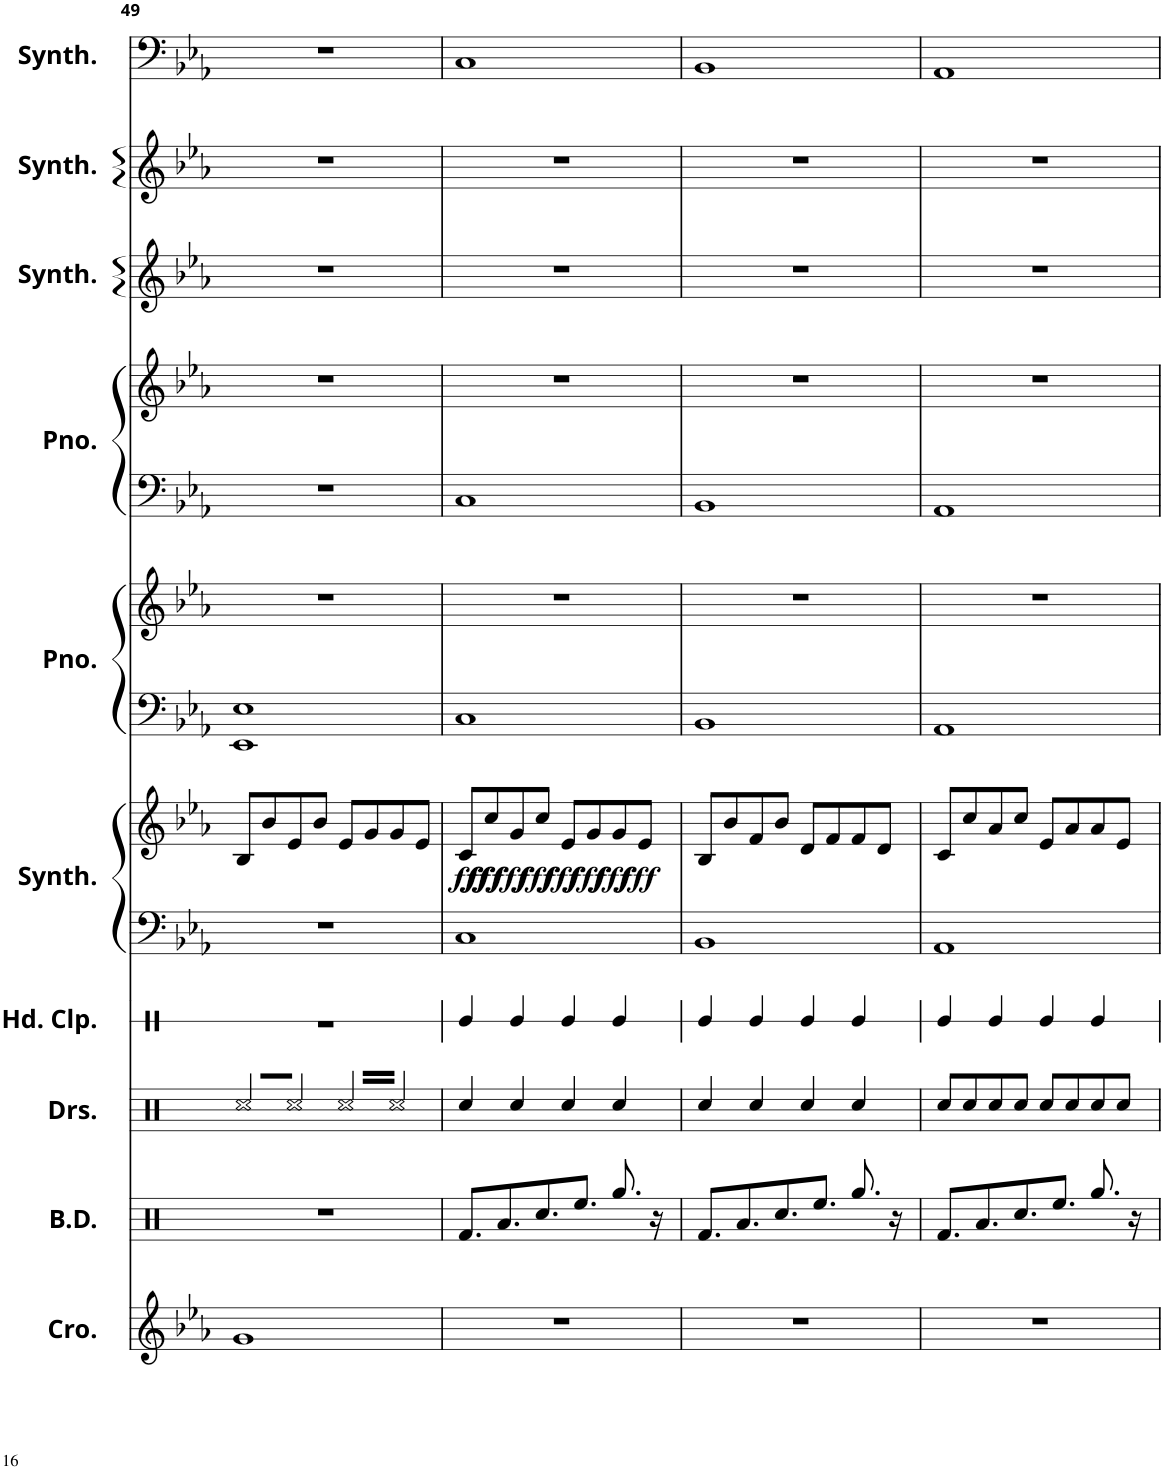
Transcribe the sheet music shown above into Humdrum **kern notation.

**kern	**kern	**kern	**kern	**kern	**kern	**dynam	**kern	**kern	**kern	**kern	**kern	**kern	**kern
*part10	*part9	*part8	*part7	*part6	*part6	*part6	*part5	*part5	*part4	*part4	*part3	*part2	*part1
*staff13	*staff12	*staff11	*staff10	*staff9	*staff8	*staff8/9	*staff7	*staff6	*staff5	*staff4	*staff3	*staff2	*staff1
*I"REVERSE CYMBAL	*I"BASS DRUMS	*I"PERCUSSION	*I"CLAP	*I"LEAD BASS SYNTH	*	*	*I"MELODY PIANO	*	*I"ACCOMPANIMENT PIANO	*	*I"SQUARE SYNTH	*I"SINE SYNTH	*I"SAW SYNTH
*	*I'B.D.	*	*	*I'Synth.	*	*	*I'Pno.	*	*I'Pno.	*	*I'Synth.	*I'Synth.	*I'Synth.
!!LO:PB:g=z
*clefG2	*clefX	*clefX	*clefX	*clefF4	*clefG2	*	*clefF4	*clefG2	*clefF4	*clefG2	*clefG2	*clefG2	*clefF4
*Trd-14c-24	*	*	*	*	*	*	*	*	*	*	*	*	*
*k[b-e-a-]	*k[]	*k[]	*k[]	*k[b-e-a-]	*k[b-e-a-]	*	*k[b-e-a-]	*k[b-e-a-]	*k[b-e-a-]	*k[b-e-a-]	*k[b-e-a-]	*k[b-e-a-]	*k[b-e-a-]
*M4/4	*M4/4	*M4/4	*M4/4	*M4/4	*M4/4	*	*M4/4	*M4/4	*M4/4	*M4/4	*M4/4	*M4/4	*M4/4
=49	=49	=49	=49	=49	=49	=49	=49	=49	=49	=49	=49	=49	=49
*	*	*tremolo	*	*	*	*	*	*	*	*	*	*	*
1g	1r	16Rcc/LL	1r	1r	8B-/L	.	1EE- 1E-	1r	1r	1r	1r	1r	1r
.	.	16Rcc/	.	.	.	.	.	.	.	.	.	.	.
.	.	16Rcc/	.	.	8b-/	.	.	.	.	.	.	.	.
.	.	16Rcc/	.	.	.	.	.	.	.	.	.	.	.
.	.	16Rcc/	.	.	8e-/	.	.	.	.	.	.	.	.
.	.	16Rcc/	.	.	.	.	.	.	.	.	.	.	.
.	.	16Rcc/	.	.	8b-/J	.	.	.	.	.	.	.	.
.	.	16Rcc/JJ	.	.	.	.	.	.	.	.	.	.	.
.	.	32Rcc/LLL	.	.	8e-/L	.	.	.	.	.	.	.	.
.	.	32Rcc/	.	.	.	.	.	.	.	.	.	.	.
.	.	32Rcc/	.	.	.	.	.	.	.	.	.	.	.
.	.	32Rcc/	.	.	.	.	.	.	.	.	.	.	.
.	.	32Rcc/	.	.	8g/	.	.	.	.	.	.	.	.
.	.	32Rcc/	.	.	.	.	.	.	.	.	.	.	.
.	.	32Rcc/	.	.	.	.	.	.	.	.	.	.	.
.	.	32Rcc/	.	.	.	.	.	.	.	.	.	.	.
.	.	32Rcc/	.	.	8g/	.	.	.	.	.	.	.	.
.	.	32Rcc/	.	.	.	.	.	.	.	.	.	.	.
.	.	32Rcc/	.	.	.	.	.	.	.	.	.	.	.
.	.	32Rcc/	.	.	.	.	.	.	.	.	.	.	.
.	.	32Rcc/	.	.	8e-/J	.	.	.	.	.	.	.	.
.	.	32Rcc/	.	.	.	.	.	.	.	.	.	.	.
.	.	32Rcc/	.	.	.	.	.	.	.	.	.	.	.
.	.	32Rcc/JJJ	.	.	.	.	.	.	.	.	.	.	.
*	*	*Xtremolo	*	*	*	*	*	*	*	*	*	*	*
=50	=50	=50	=50	=50	=50	=50	=50	=50	=50	=50	=50	=50	=50
!	!	!	!	!	!	!LO:DY:b	!	!	!	!	!	!	!
1r	8.Rf/L	4Rcc/	4Re/	1C	8c/L	fff	1C	1r	1C	1r	1r	1r	1C
.	.	.	.	.	.	.	.	.	.	.	.	.	.
.	.	.	.	.	.	.	.	.	.	.	.	.	.
.	.	.	.	.	.	.	.	.	.	.	.	.	.
!	!	!	!	!	!	!LO:DY:b	!	!	!	!	!	!	!
.	.	.	.	.	8cc/	fff	.	.	.	.	.	.	.
.	.	.	.	.	.	.	.	.	.	.	.	.	.
.	8.Ra/	.	.	.	.	.	.	.	.	.	.	.	.
.	.	.	.	.	.	.	.	.	.	.	.	.	.
!	!	!	!	!	!	!LO:DY:b	!	!	!	!	!	!	!
.	.	4Rcc/	4Re/	.	8g/	fff	.	.	.	.	.	.	.
!	!	!	!	!	!	!LO:DY:b	!	!	!	!	!	!	!
.	8.Rcc/	.	.	.	8cc/J	fff	.	.	.	.	.	.	.
!	!	!	!	!	!	!LO:DY:b	!	!	!	!	!	!	!
.	.	4Rcc/	4Re/	.	8e-/L	fff	.	.	.	.	.	.	.
.	8.Ree/J	.	.	.	.	.	.	.	.	.	.	.	.
!	!	!	!	!	!	!LO:DY:b	!	!	!	!	!	!	!
.	.	.	.	.	8g/	fff	.	.	.	.	.	.	.
!	!	!	!	!	!	!LO:DY:b	!	!	!	!	!	!	!
.	8.Rgg/	4Rcc/	4Re/	.	8g/	fff	.	.	.	.	.	.	.
!	!	!	!	!	!	!LO:DY:b	!	!	!	!	!	!	!
.	.	.	.	.	8e-/J	fff	.	.	.	.	.	.	.
.	16r	.	.	.	.	.	.	.	.	.	.	.	.
=51	=51	=51	=51	=51	=51	=51	=51	=51	=51	=51	=51	=51	=51
1r	8.Rf/L	4Rcc/	4Re/	1BB-	8B-/L	.	1BB-	1r	1BB-	1r	1r	1r	1BB-
.	.	.	.	.	8b-/	.	.	.	.	.	.	.	.
.	8.Ra/	.	.	.	.	.	.	.	.	.	.	.	.
.	.	4Rcc/	4Re/	.	8f/	.	.	.	.	.	.	.	.
.	8.Rcc/	.	.	.	8b-/J	.	.	.	.	.	.	.	.
.	.	4Rcc/	4Re/	.	8d/L	.	.	.	.	.	.	.	.
.	8.Ree/J	.	.	.	.	.	.	.	.	.	.	.	.
.	.	.	.	.	8f/	.	.	.	.	.	.	.	.
.	8.Rgg/	4Rcc/	4Re/	.	8f/	.	.	.	.	.	.	.	.
.	.	.	.	.	8d/J	.	.	.	.	.	.	.	.
.	16r	.	.	.	.	.	.	.	.	.	.	.	.
=52	=52	=52	=52	=52	=52	=52	=52	=52	=52	=52	=52	=52	=52
1r	8.Rf/L	8Rcc/L	4Re/	1AA-	8c/L	.	1AA-	1r	1AA-	1r	1r	1r	1AA-
.	.	8Rcc/	.	.	8cc/	.	.	.	.	.	.	.	.
.	8.Ra/	.	.	.	.	.	.	.	.	.	.	.	.
.	.	8Rcc/	4Re/	.	8a-/	.	.	.	.	.	.	.	.
.	8.Rcc/	8Rcc/J	.	.	8cc/J	.	.	.	.	.	.	.	.
.	.	8Rcc/L	4Re/	.	8e-/L	.	.	.	.	.	.	.	.
.	8.Ree/J	.	.	.	.	.	.	.	.	.	.	.	.
.	.	8Rcc/	.	.	8a-/	.	.	.	.	.	.	.	.
.	8.Rgg/	8Rcc/	4Re/	.	8a-/	.	.	.	.	.	.	.	.
.	.	8Rcc/J	.	.	8e-/J	.	.	.	.	.	.	.	.
.	16r	.	.	.	.	.	.	.	.	.	.	.	.
=	=	=	=	=	=	=	=	=	=	=	=	=	=
*-	*-	*-	*-	*-	*-	*-	*-	*-	*-	*-	*-	*-	*-
